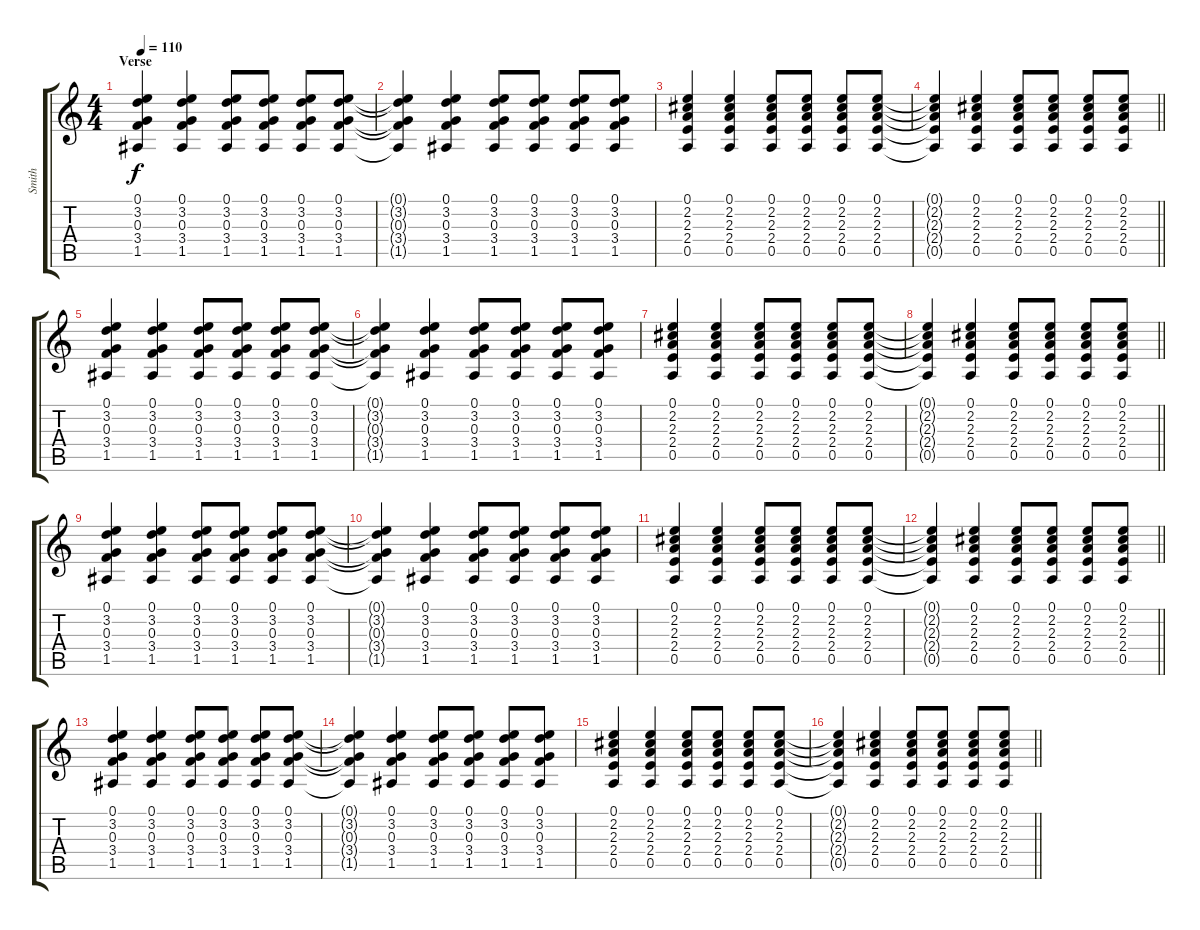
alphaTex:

\track ("Smith" "Smith") {instrument electricguitarclean}
\staff {score tabs}
\tuning (E4 B3 G3 D3 A2 E2) {hide}
\ts (4 4)
\section ("" "Verse")
\tempo 110
\clef g2
\ks c
(0.1 3.2 0.3 3.4 1.5).4{dy f} (0.1 3.2 0.3 3.4 1.5).4 (0.1 3.2 0.3 3.4 1.5).8 (0.1 3.2 0.3 3.4 1.5).8 (0.1 3.2 0.3 3.4 1.5).8 (0.1 3.2 0.3 3.4 1.5).8 |
(0.1{t} 3.2{t} 0.3{t} 3.4{t} 1.5{t}).4 (0.1 3.2 0.3 3.4 1.5).4 (0.1 3.2 0.3 3.4 1.5).8 (0.1 3.2 0.3 3.4 1.5).8 (0.1 3.2 0.3 3.4 1.5).8 (0.1 3.2 0.3 3.4 1.5).8 |
(0.1 2.2 2.3 2.4 0.5).4 (0.1 2.2 2.3 2.4 0.5).4 (0.1 2.2 2.3 2.4 0.5).8 (0.1 2.2 2.3 2.4 0.5).8 (0.1 2.2 2.3 2.4 0.5).8 (0.1 2.2 2.3 2.4 0.5).8 |
\barLineRight lightlight
(0.1{t} 2.2{t} 2.3{t} 2.4{t} 0.5{t}).4 (0.1 2.2 2.3 2.4 0.5).4 (0.1 2.2 2.3 2.4 0.5).8 (0.1 2.2 2.3 2.4 0.5).8 (0.1 2.2 2.3 2.4 0.5).8 (0.1 2.2 2.3 2.4 0.5).8 |
(0.1 3.2 0.3 3.4 1.5).4 (0.1 3.2 0.3 3.4 1.5).4 (0.1 3.2 0.3 3.4 1.5).8 (0.1 3.2 0.3 3.4 1.5).8 (0.1 3.2 0.3 3.4 1.5).8 (0.1 3.2 0.3 3.4 1.5).8 |
(0.1{t} 3.2{t} 0.3{t} 3.4{t} 1.5{t}).4 (0.1 3.2 0.3 3.4 1.5).4 (0.1 3.2 0.3 3.4 1.5).8 (0.1 3.2 0.3 3.4 1.5).8 (0.1 3.2 0.3 3.4 1.5).8 (0.1 3.2 0.3 3.4 1.5).8 |
(0.1 2.2 2.3 2.4 0.5).4 (0.1 2.2 2.3 2.4 0.5).4 (0.1 2.2 2.3 2.4 0.5).8 (0.1 2.2 2.3 2.4 0.5).8 (0.1 2.2 2.3 2.4 0.5).8 (0.1 2.2 2.3 2.4 0.5).8 |
\barLineRight lightlight
(0.1{t} 2.2{t} 2.3{t} 2.4{t} 0.5{t}).4 (0.1 2.2 2.3 2.4 0.5).4 (0.1 2.2 2.3 2.4 0.5).8 (0.1 2.2 2.3 2.4 0.5).8 (0.1 2.2 2.3 2.4 0.5).8 (0.1 2.2 2.3 2.4 0.5).8 |
(0.1 3.2 0.3 3.4 1.5).4 (0.1 3.2 0.3 3.4 1.5).4 (0.1 3.2 0.3 3.4 1.5).8 (0.1 3.2 0.3 3.4 1.5).8 (0.1 3.2 0.3 3.4 1.5).8 (0.1 3.2 0.3 3.4 1.5).8 |
(0.1{t} 3.2{t} 0.3{t} 3.4{t} 1.5{t}).4 (0.1 3.2 0.3 3.4 1.5).4 (0.1 3.2 0.3 3.4 1.5).8 (0.1 3.2 0.3 3.4 1.5).8 (0.1 3.2 0.3 3.4 1.5).8 (0.1 3.2 0.3 3.4 1.5).8 |
(0.1 2.2 2.3 2.4 0.5).4 (0.1 2.2 2.3 2.4 0.5).4 (0.1 2.2 2.3 2.4 0.5).8 (0.1 2.2 2.3 2.4 0.5).8 (0.1 2.2 2.3 2.4 0.5).8 (0.1 2.2 2.3 2.4 0.5).8 |
\barLineRight lightlight
(0.1{t} 2.2{t} 2.3{t} 2.4{t} 0.5{t}).4 (0.1 2.2 2.3 2.4 0.5).4 (0.1 2.2 2.3 2.4 0.5).8 (0.1 2.2 2.3 2.4 0.5).8 (0.1 2.2 2.3 2.4 0.5).8 (0.1 2.2 2.3 2.4 0.5).8 |
(0.1 3.2 0.3 3.4 1.5).4 (0.1 3.2 0.3 3.4 1.5).4 (0.1 3.2 0.3 3.4 1.5).8 (0.1 3.2 0.3 3.4 1.5).8 (0.1 3.2 0.3 3.4 1.5).8 (0.1 3.2 0.3 3.4 1.5).8 |
(0.1{t} 3.2{t} 0.3{t} 3.4{t} 1.5{t}).4 (0.1 3.2 0.3 3.4 1.5).4 (0.1 3.2 0.3 3.4 1.5).8 (0.1 3.2 0.3 3.4 1.5).8 (0.1 3.2 0.3 3.4 1.5).8 (0.1 3.2 0.3 3.4 1.5).8 |
(0.1 2.2 2.3 2.4 0.5).4 (0.1 2.2 2.3 2.4 0.5).4 (0.1 2.2 2.3 2.4 0.5).8 (0.1 2.2 2.3 2.4 0.5).8 (0.1 2.2 2.3 2.4 0.5).8 (0.1 2.2 2.3 2.4 0.5).8 |
\barLineRight lightlight
(0.1{t} 2.2{t} 2.3{t} 2.4{t} 0.5{t}).4 (0.1 2.2 2.3 2.4 0.5).4 (0.1 2.2 2.3 2.4 0.5).8 (0.1 2.2 2.3 2.4 0.5).8 (0.1 2.2 2.3 2.4 0.5).8 (0.1 2.2 2.3 2.4 0.5).8
